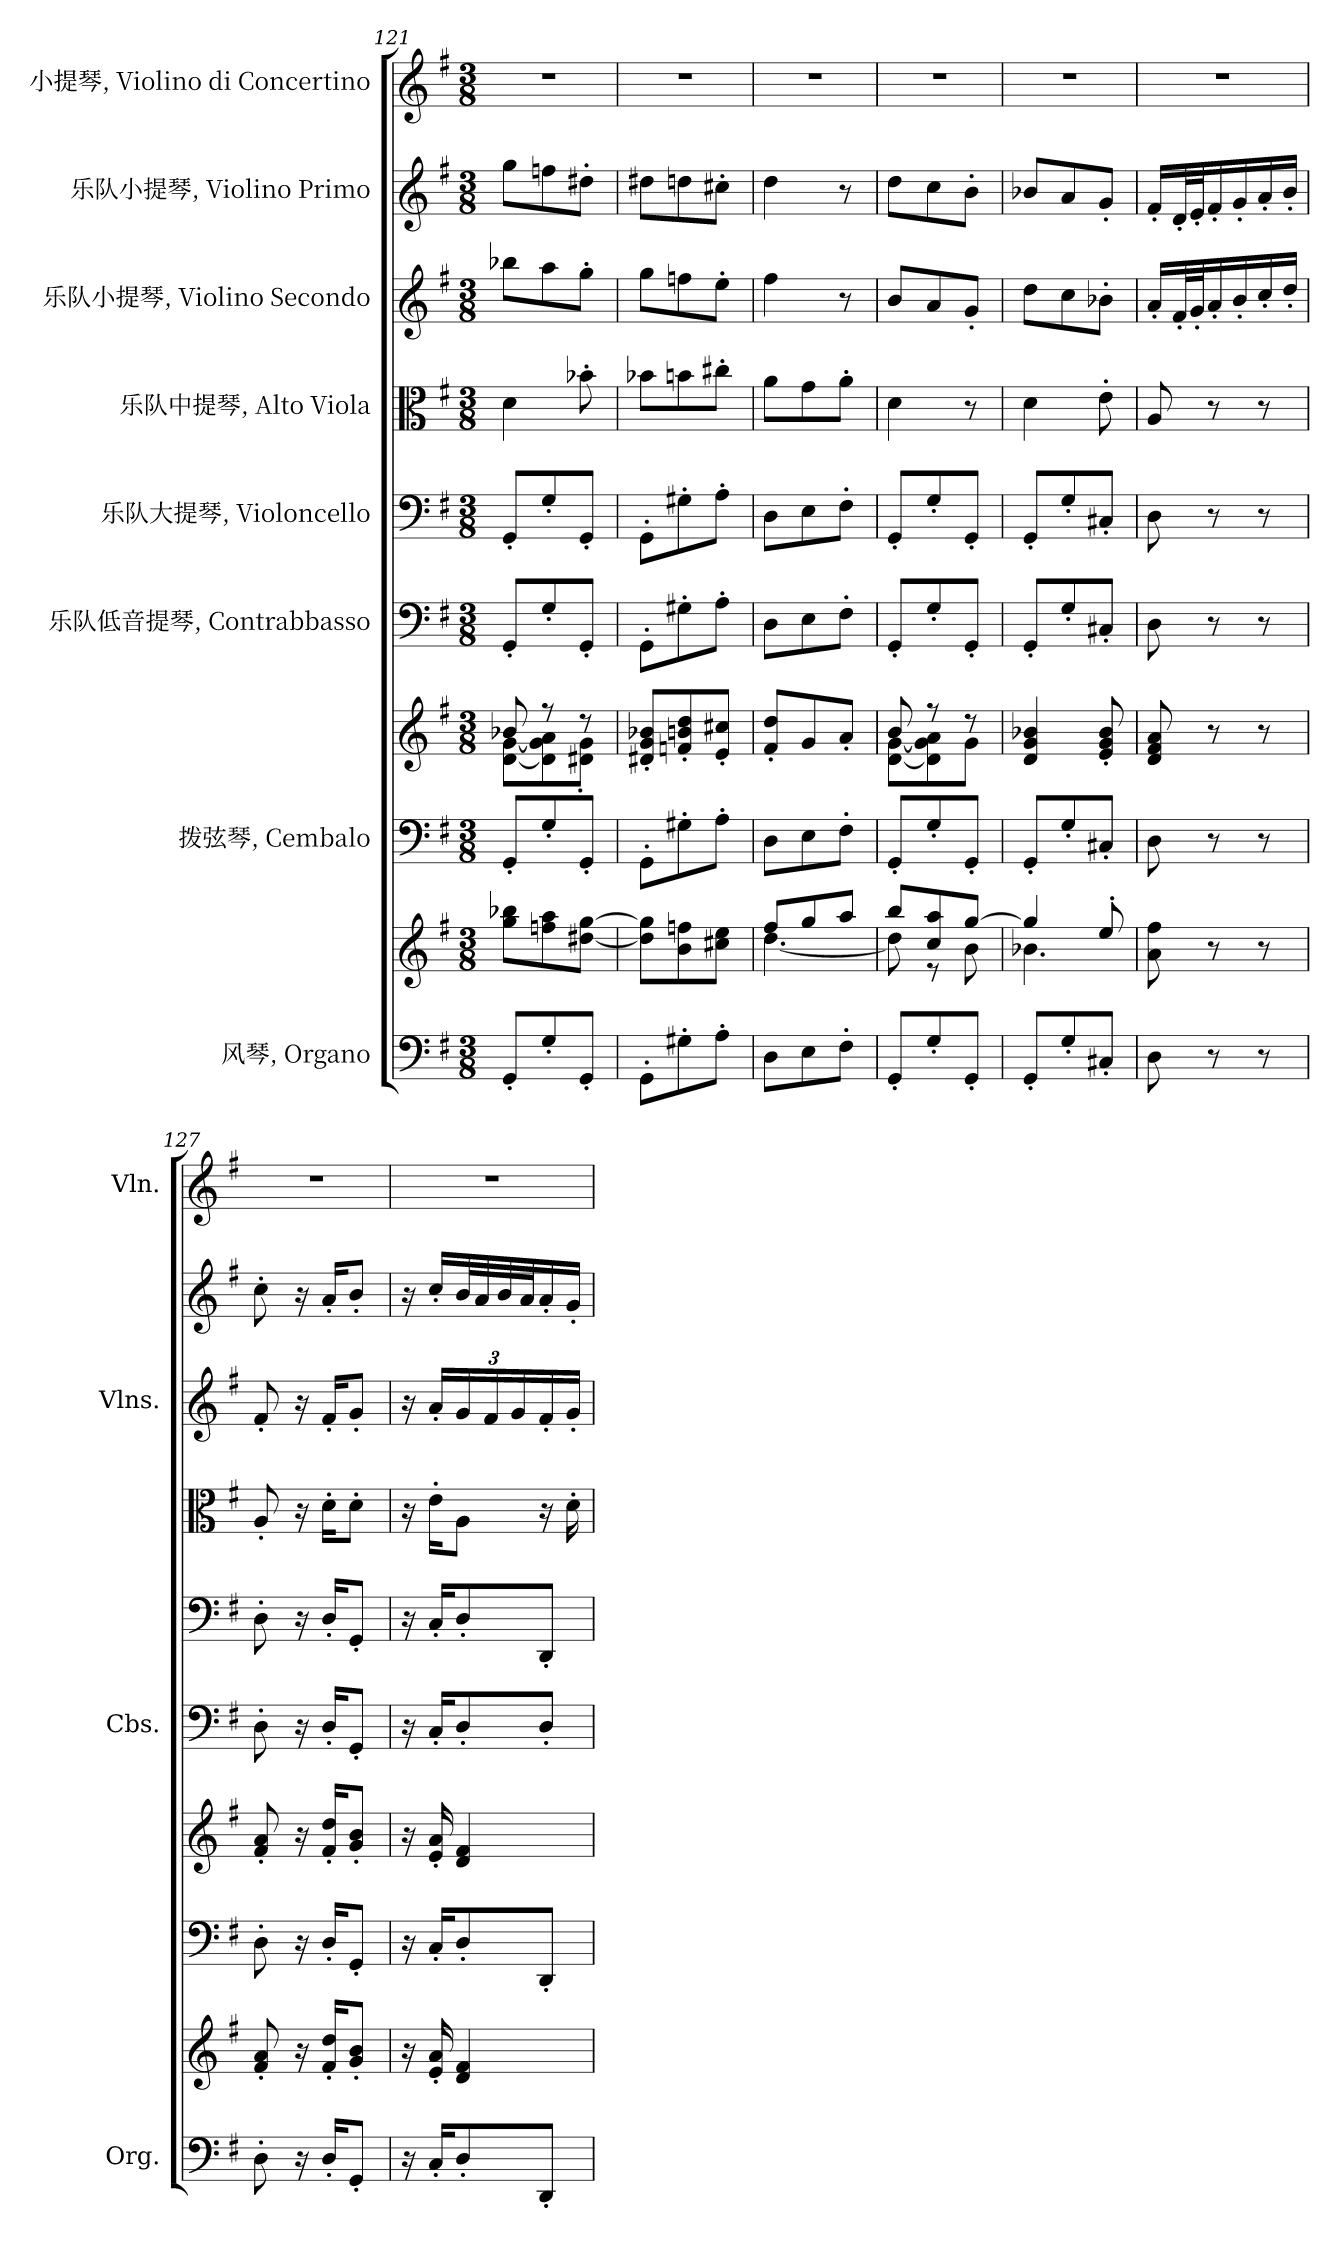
**kern	**kern	**kern	**kern	**kern	**kern	**kern	**kern	**kern	**kern
*part8	*part8	*part7	*part7	*part6	*part5	*part4	*part3	*part2	*part1
*staff10	*staff9	*staff8	*staff7	*staff6	*staff5	*staff4	*staff3	*staff2	*staff1
*I"风琴, Organo	*	*I"拨弦琴, Cembalo	*	*I"乐队低音提琴, Contrabbasso	*I"乐队大提琴, Violoncello	*I"乐队中提琴, Alto Viola	*I"乐队小提琴, Violino Secondo	*I"乐队小提琴, Violino Primo	*I"小提琴, Violino di Concertino
*I'Org.	*	*	*	*I'Cbs.	*	*	*I'Vlns.	*	*I'Vln.
*clefF4	*clefG2	*clefF4	*clefG2	*clefF4	*clefF4	*clefC3	*clefG2	*clefG2	*clefG2
*	*	*	*	*ITrd7c12	*	*	*	*	*
*k[f#]	*k[f#]	*k[f#]	*k[f#]	*k[f#]	*k[f#]	*k[f#]	*k[f#]	*k[f#]	*k[f#]
*M3/8	*M3/8	*M3/8	*M3/8	*M3/8	*M3/8	*M3/8	*M3/8	*M3/8	*M3/8
=121	=121	=121	=121	=121	=121	=121	=121	=121	=121
*	*	*	*^	*	*	*	*	*	*
8GG'/L	8gg\ 8bb-X\L	8GG'/L	8b-X/	[8d\ [8g\L	8GGG'/L	8GG'/L	4d\	8bb-X\L	8gg\L	4.r
8G'/	8ffn\ 8aa\	8G'/	8r	8d\] 8g\] 8a\	8GG'/	8G'/	.	8aa\	8ffn\	.
8GG'/J	[8dd#X\ [8gg\J	8GG'/J	8r	8d#X\' 8g\'J	8GGG'/J	8GG'/J	8b-X'\	8gg'\J	8dd#X'\J	.
*	*	*	*v	*v	*	*	*	*	*	*
=122	=122	=122	=122	=122	=122	=122	=122	=122	=122
8GG'\L	8dd#\] 8gg\]L	8GG'\L	8d#X/' 8g/' 8b-X/'L	8GGG'\L	8GG'\L	8b-X\L	8gg\L	8dd#X\L	4.r
8G#X'\	8b\ 8ffn\	8G#X'\	8fn/' 8bn/' 8dd/'	8GG#X'\	8G#X'\	8bn\	8ffn\	8ddn\	.
8A'\J	8cc#X\ 8ee\J	8A'\J	8e/' 8cc#X/'J	8AA'\J	8A'\J	8cc#X'\J	8ee'\J	8cc#X'\J	.
=123	=123	=123	=123	=123	=123	=123	=123	=123	=123
*	*^	*	*	*	*	*	*	*	*
8D\L	8ff#/L	[4.dd\	8D\L	8f#/' 8dd/'L	8DD\L	8D\L	8a\L	4ff#\	4dd\	4.r
8E\	8gg/	.	8E\	8g/	8EE\	8E\	8g\	.	.	.
8F#'\J	8aa/J	.	8F#'\J	8a'/J	8FF#'\J	8F#'\J	8a'\J	8r	8r	.
!!LO:PB:g=z
=124	=124	=124	=124	=124	=124	=124	=124	=124	=124	=124
*	*	*	*	*^	*	*	*	*	*	*
8GG'/L	8bb/L	8dd\]	8GG'/L	8b/	[8d\ [8g\L	8GGG'/L	8GG'/L	4d\	8b/L	8dd\L	4.r
8G'/	8cc/ 8aa/	8r	8G'/	8r	8d\] 8g\] 8a\	8GG'/	8G'/	.	8a/	8cc\	.
8GG'/J	[8gg/J	8b\	8GG'/J	8r	8g\J	8GGG'/J	8GG'/J	8r	8g'/J	8b'\J	.
*	*	*	*	*v	*v	*	*	*	*	*	*
=125	=125	=125	=125	=125	=125	=125	=125	=125	=125	=125
8GG'/L	4gg/]	4.b-X\	8GG'/L	4d/ 4g/ 4b-X/	8GGG'/L	8GG'/L	4d\	8dd\L	8b-X/L	4.r
8G'/	.	.	8G'/	.	8GG'/	8G'/	.	8cc\	8a/	.
8C#X'/J	8ee'/	.	8C#X'/J	8e/' 8g/' 8b-/'	8CC#X'/J	8C#X'/J	8e'\	8b-X'\J	8g'/J	.
*	*v	*v	*	*	*	*	*	*	*	*
=126	=126	=126	=126	=126	=126	=126	=126	=126	=126
8D\	8a\ 8ff#\	8D\	8d/ 8f#/ 8a/	8DD\	8D\	8A/	16a'/LL	16f#'/LL	4.r
.	.	.	.	.	.	.	32f#'/L	32d'/L	.
.	.	.	.	.	.	.	32g'/J	32e'/J	.
8r	8r	8r	8r	8r	8r	8r	16a'/	16f#'/	.
.	.	.	.	.	.	.	16b'/	16g'/	.
8r	8r	8r	8r	8r	8r	8r	16cc'/	16a'/	.
.	.	.	.	.	.	.	16dd'/JJ	16b'/JJ	.
=127	=127	=127	=127	=127	=127	=127	=127	=127	=127
8D'\	8f#/' 8a/'	8D'\	8f#/' 8a/'	8DD'\	8D'\	8A'/	8f#'/	8cc'\	4.r
16r	16r	16r	16r	16r	16r	16r	16r	16r	.
16D'/KL	16f#/' 16dd/'KL	16D'/KL	16f#/' 16dd/'KL	16DD'/KL	16D'/KL	16d'\KL	16f#'/KL	16a'/KL	.
8GG'/J	8g/' 8b/'J	8GG'/J	8g/' 8b/'J	8GGG'/J	8GG'/J	8d'\J	8g'/J	8b'/J	.
=128	=128	=128	=128	=128	=128	=128	=128	=128	=128
16r	16r	16r	16r	16r	16r	16r	16r	16r	4.r
16C'/KL	16e/' 16a/'	16C'/KL	16e/' 16a/'	16CC'/KL	16C'/KL	16e'\KL	16a'/LL	16cc'/LL	.
*	*	*	*	*	*	*	*Xbrackettup	*	*
8D'/	4d/ 4f#/	8D'/	4d/ 4f#/	8DD'/	8D'/	8A\J	24g/	32b/L	.
.	.	.	.	.	.	.	.	32a/	.
.	.	.	.	.	.	.	24f#/	.	.
.	.	.	.	.	.	.	.	32b/	.
.	.	.	.	.	.	.	24g/	.	.
.	.	.	.	.	.	.	.	32a/J	.
8DD'/J	.	8DD'/J	.	8DD'/J	8DD'/J	16r	16f#'/	16a'/	.
.	.	.	.	.	.	16d'\	16g'/JJ	16g'/JJ	.
=	=	=	=	=	=	=	=	=	=
*-	*-	*-	*-	*-	*-	*-	*-	*-	*-
